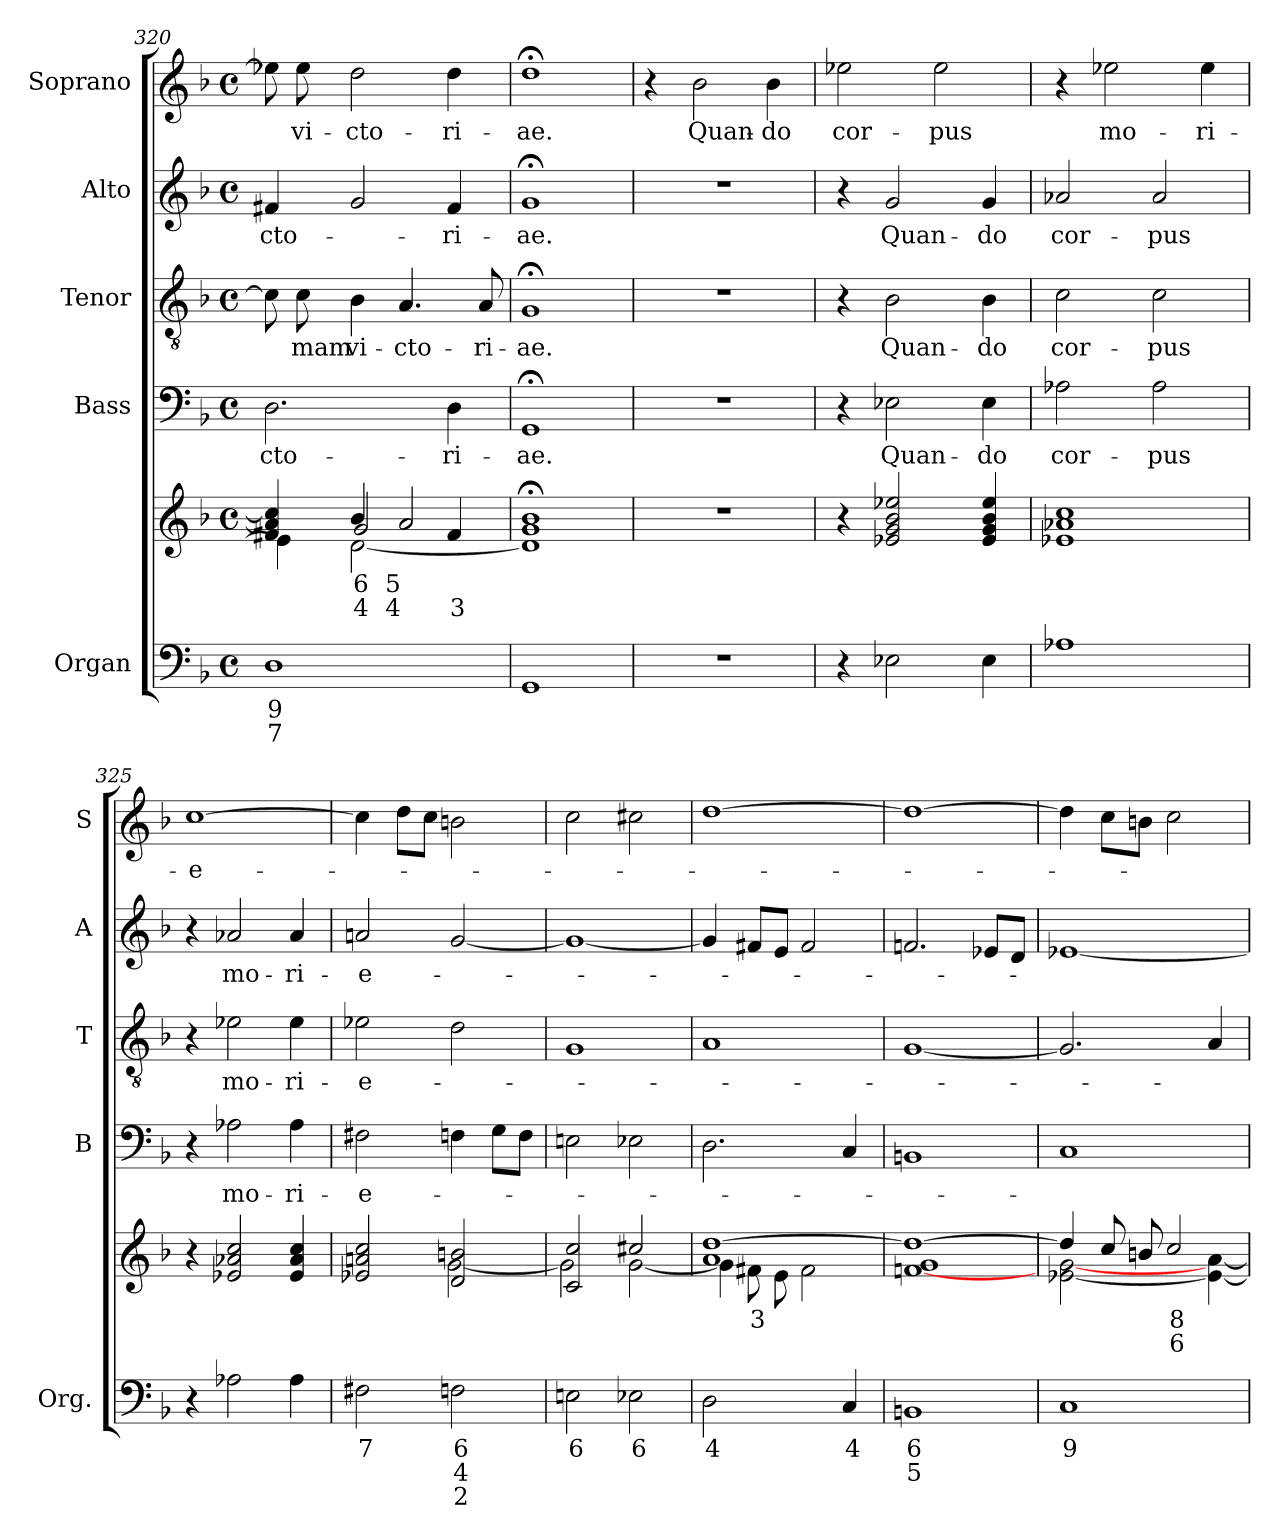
**kern	**text	**text	**text	**kern	**text	**text	**kern	**text	**kern	**text	**kern	**text	**kern	**text
*part5	*part5	*part5	*part5	*part5	*part5	*part5	*part4	*part4	*part3	*part3	*part2	*part2	*part1	*part1
*staff6	*staff6	*staff6	*staff6	*staff5	*staff5	*staff5	*staff4	*staff4	*staff3	*staff3	*staff2	*staff2	*staff1	*staff1
*I"Organ	*	*	*	*	*	*	*I"Bass	*	*I"Tenor	*	*I"Alto	*	*I"Soprano	*
*I'Org.	*	*	*	*	*	*	*I'B	*	*I'T	*	*I'A	*	*I'S	*
!!LO:LB:g=z
*clefF4	*	*	*	*clefG2	*	*	*clefF4	*	*clefGv2	*	*clefG2	*	*clefG2	*
*k[b-]	*	*	*	*k[b-]	*	*	*k[b-]	*	*k[b-]	*	*k[b-]	*	*k[b-]	*
*F:	*	*	*	*F:	*	*	*F:	*	*F:	*	*F:	*	*F:	*
*M4/4	*	*	*	*M4/4	*	*	*M4/4	*	*M4/4	*	*M4/4	*	*M4/4	*
*met(c)	*	*	*	*met(c)	*	*	*met(c)	*	*met(c)	*	*met(c)	*	*met(c)	*
=320	=320	=320	=320	=320	=320	=320	=320	=320	=320	=320	=320	=320	=320	=320
*	*	*	*	*^	*	*	*	*	*	*	*	*	*	*
*	*	*	*	*	*^	*	*	*	*	*	*	*	*	*	*
!	!	!	!	!	!	!	!	!	!	!LO:LY:b	!	!	!	!LO:LY:b	!	!
1D	9	7	.	4f#X 4a] 4cc]	4e-]	4ryy	.	.	2.D\	-cto-	8c\]	.	4f#X/	-cto-	8ee-X\]	.
!	!	!	!	!	!	!	!	!	!	!	!	!LO:LY:b	!	!	!	!LO:LY:b
.	.	.	.	.	.	.	.	.	.	.	8c\	-mam	.	.	8ee-\	vi-
!	!	!	!	!	!LO:N:vis=2	!	!	!	!	!	!	!LO:LY:b	!	!	!	!LO:LY:b
.	.	.	.	4b-	[2.d	2g	6	4	.	.	4B-\	vi-	2g/	.	2dd\	-cto-
!	!	!	!	!	!	!	!	!	!	!	!	!LO:LY:b	!	!	!	!
.	.	.	.	2a	.	.	5	4	.	.	4.A/	-cto-	.	.	.	.
!	!	!	!	!	!	!	!	!	!	!LO:LY:b	!	!	!	!LO:LY:b	!	!LO:LY:b
.	.	.	.	.	.	4f#	.	3	4D\	-ri-	.	.	4f#/	ri-	4dd\	-ri-
!	!	!	!	!	!	!	!	!	!	!	!	!LO:LY:b	!	!	!	!
.	.	.	.	.	.	.	.	.	.	.	8A/	-ri-	.	.	.	.
*	*	*	*	*	*v	*v	*	*	*	*	*	*	*	*	*	*
=321	=321	=321	=321	=321	=321	=321	=321	=321	=321	=321	=321	=321	=321	=321	=321
!	!	!	!	!	!	!	!	!	!LO:LY:b	!	!LO:LY:b	!	!LO:LY:b	!	!LO:LY:b
1GG	.	.	.	1g;< 1b-;<	1d]	.	.	1GG;<	-ae.	1G;<	-ae.	1g;<	-ae.	1dd;<	-ae.
*	*	*	*	*v	*v	*	*	*	*	*	*	*	*	*	*
=322	=322	=322	=322	=322	=322	=322	=322	=322	=322	=322	=322	=322	=322	=322
1r	.	.	.	1r	.	.	1r	.	1r	.	1r	.	4r	.
!	!	!	!	!	!	!	!	!	!	!	!	!	!	!LO:LY:b
.	.	.	.	.	.	.	.	.	.	.	.	.	2b-\	Quan-
!	!	!	!	!	!	!	!	!	!	!	!	!	!	!LO:LY:b
.	.	.	.	.	.	.	.	.	.	.	.	.	4b-\	-do
=323	=323	=323	=323	=323	=323	=323	=323	=323	=323	=323	=323	=323	=323	=323
!	!	!	!	!	!	!	!	!	!	!	!	!	!	!LO:LY:b
4r	.	.	.	4r	.	.	4r	.	4r	.	4r	.	2ee-X\	cor-
!	!	!	!	!	!	!	!	!LO:LY:b	!	!LO:LY:b	!	!LO:LY:b	!	!
2E-X	.	.	.	2e-X 2g 2b- 2ee-X	.	.	2E-X\	Quan-	2B-\	Quan-	2g/	Quan-	.	.
!	!	!	!	!	!	!	!	!	!	!	!	!	!	!LO:LY:b
.	.	.	.	.	.	.	.	.	.	.	.	.	2ee-\	-pus
!	!	!	!	!	!	!	!	!LO:LY:b	!	!LO:LY:b	!	!LO:LY:b	!	!
4E-	.	.	.	4e- 4g 4b- 4ee-	.	.	4E-\	-do	4B-\	-do	4g/	-do	.	.
=324	=324	=324	=324	=324	=324	=324	=324	=324	=324	=324	=324	=324	=324	=324
!	!	!	!	!	!	!	!	!LO:LY:b	!	!LO:LY:b	!	!LO:LY:b	!	!
1A-X	.	.	.	1e-X 1a-X 1cc	.	.	2A-X\	cor-	2c\	cor-	2a-X/	cor-	4r	.
!	!	!	!	!	!	!	!	!	!	!	!	!	!	!LO:LY:b
.	.	.	.	.	.	.	.	.	.	.	.	.	2ee-X\	mo-
!	!	!	!	!	!	!	!	!LO:LY:b	!	!LO:LY:b	!	!LO:LY:b	!	!
.	.	.	.	.	.	.	2A-\	-pus	2c\	-pus	2a-/	-pus	.	.
!	!	!	!	!	!	!	!	!	!	!	!	!	!	!LO:LY:b
.	.	.	.	.	.	.	.	.	.	.	.	.	4ee-\	-ri-
!!LO:PB:g=z
=325	=325	=325	=325	=325	=325	=325	=325	=325	=325	=325	=325	=325	=325	=325
!	!	!	!	!	!	!	!	!	!	!	!	!	!	!LO:LY:b
4r	.	.	.	4r	.	.	4r	.	4r	.	4r	.	[1cc	-e--
!	!	!	!	!	!	!	!	!LO:LY:b	!	!LO:LY:b	!	!LO:LY:b	!	!
2A-X	.	.	.	2e-X 2a-X 2cc	.	.	2A-X\	mo-	2e-X\	mo-	2a-X/	mo-	.	.
!	!	!	!	!	!	!	!	!LO:LY:b	!	!LO:LY:b	!	!LO:LY:b	!	!
4A-	.	.	.	4e- 4a- 4cc	.	.	4A-\	-ri-	4e-\	-ri-	4a-/	-ri-	.	.
=326	=326	=326	=326	=326	=326	=326	=326	=326	=326	=326	=326	=326	=326	=326
*	*	*	*	*^	*	*	*	*	*	*	*	*	*	*
!	!	!	!	!	!	!	!	!	!LO:LY:b	!	!LO:LY:b	!	!LO:LY:b	!	!
2F#X	7	.	.	2e-X 2anj 2cc	2ryy	.	.	2F#X\	-e-	2e-X\	-e-	2anj/	-e-	4cc\]	.
.	.	.	.	.	.	.	.	.	.	.	.	.	.	8dd\L	.
.	.	.	.	.	.	.	.	.	.	.	.	.	.	8cc\J	.
2Fn	6	4	2	2d 2bn	[2g	.	.	4Fn\	.	2d\	.	[2g/	.	2bn\	.
.	.	.	.	.	.	.	.	8G\L	.	.	.	.	.	.	.
.	.	.	.	.	.	.	.	8F\J	.	.	.	.	.	.	.
=327	=327	=327	=327	=327	=327	=327	=327	=327	=327	=327	=327	=327	=327	=327	=327
2Enj	6	.	.	2c 2cc	2g]	.	.	2En\	.	1G	.	1g_	.	2cc\	.
2E-X	6	.	.	2cc#X	[2g	.	.	2E-X\	.	.	.	.	.	2cc#X\	.
=328	=328	=328	=328	=328	=328	=328	=328	=328	=328	=328	=328	=328	=328	=328	=328
!LO:N:vis=2	!	!	!	!	!	!	!	!	!	!	!	!	!	!	!
2.D	4	.	.	1a [1dd	4g]	.	.	2.D\	.	1A	.	4g/]	.	[1dd	.
.	.	.	.	.	8f#X	3	.	.	.	.	.	8f#X/L	.	.	.
.	.	.	.	.	8e	.	.	.	.	.	.	8e/J	.	.	.
.	.	.	.	.	2f#	.	.	.	.	.	.	2f#/	.	.	.
4C	4	.	.	.	.	.	.	4C/	.	.	.	.	.	.	.
*	*	*	*	*v	*v	*	*	*	*	*	*	*	*	*	*
!!LO:LB:g=z
=329	=329	=329	=329	=329	=329	=329	=329	=329	=329	=329	=329	=329	=329	=329
1BBn	6	5	.	[1fnj 1g 1dd_	.	.	1BBn	.	[1G	.	2.fn/	.	1dd_	.
.	.	.	.	.	.	.	.	.	.	.	8e-X/L	.	.	.
.	.	.	.	.	.	.	.	.	.	.	8d/J	.	.	.
=330	=330	=330	=330	=330	=330	=330	=330	=330	=330	=330	=330	=330	=330	=330
*	*	*	*	*^	*	*	*	*	*	*	*	*	*	*
!	!	!	!	!	!LO:N:vis=2	!	!	!	!	!	!	!	!	!	!
1C	9	.	.	4dd]	[2.e-X [2.g	.	.	1C	.	2.G/]	.	[1e-X	.	4dd\]	.
.	.	.	.	8cc	.	.	.	.	.	.	.	.	.	8cc\L	.
.	.	.	.	8bn	.	.	.	.	.	.	.	.	.	8bn\J	.
.	.	.	.	2cc	.	8	6	.	.	.	.	.	.	2cc\	.
.	.	.	.	.	4e-_ [4a	.	.	.	.	4A/	.	.	.	.	.
*	*	*	*	*v	*v	*	*	*	*	*	*	*	*	*	*
=	=	=	=	=	=	=	=	=	=	=	=	=	=	=
*-	*-	*-	*-	*-	*-	*-	*-	*-	*-	*-	*-	*-	*-	*-
